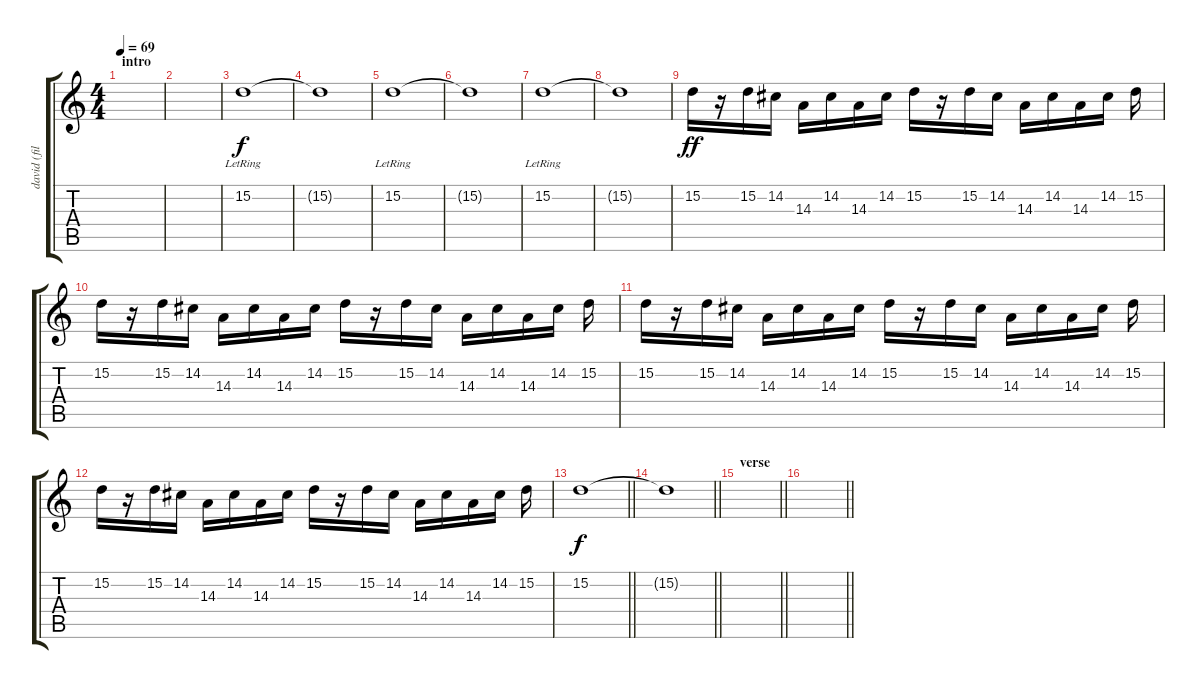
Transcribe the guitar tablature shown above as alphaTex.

\track ("david (fill keyboard)" "david (fil") {instrument accordion}
\staff {score tabs}
\tuning (E4 B3 G3 D3 A2 E2) {hide}
\ts (4 4)
\section ("" "intro")
\tempo 69
\clef g2
\ks c
|
|
15.2{lr}.1 |
15.2{t}.1 |
15.2{lr}.1 |
15.2{t}.1 |
15.2{lr}.1 |
15.2{t}.1 |
15.2.16{dy ff} r.16 15.2.16 14.2.16 14.3.16 14.2.16 14.3.16 14.2.16 15.2.16 r.16 15.2.16 14.2.16 14.3.16 14.2.16 14.3.16 14.2.16 15.2.16 |
15.2.16 r.16 15.2.16 14.2.16 14.3.16 14.2.16 14.3.16 14.2.16 15.2.16 r.16 15.2.16 14.2.16 14.3.16 14.2.16 14.3.16 14.2.16 15.2.16 |
15.2.16 r.16 15.2.16 14.2.16 14.3.16 14.2.16 14.3.16 14.2.16 15.2.16 r.16 15.2.16 14.2.16 14.3.16 14.2.16 14.3.16 14.2.16 15.2.16 |
15.2.16 r.16 15.2.16 14.2.16 14.3.16 14.2.16 14.3.16 14.2.16 15.2.16 r.16 15.2.16 14.2.16 14.3.16 14.2.16 14.3.16 14.2.16 15.2.16 |
\barLineRight lightlight
15.2.1{dy f} |
\barLineRight lightlight
15.2{t}.1 |
\section ("" "verse")
\barLineRight lightlight
|
\barLineRight lightlight
